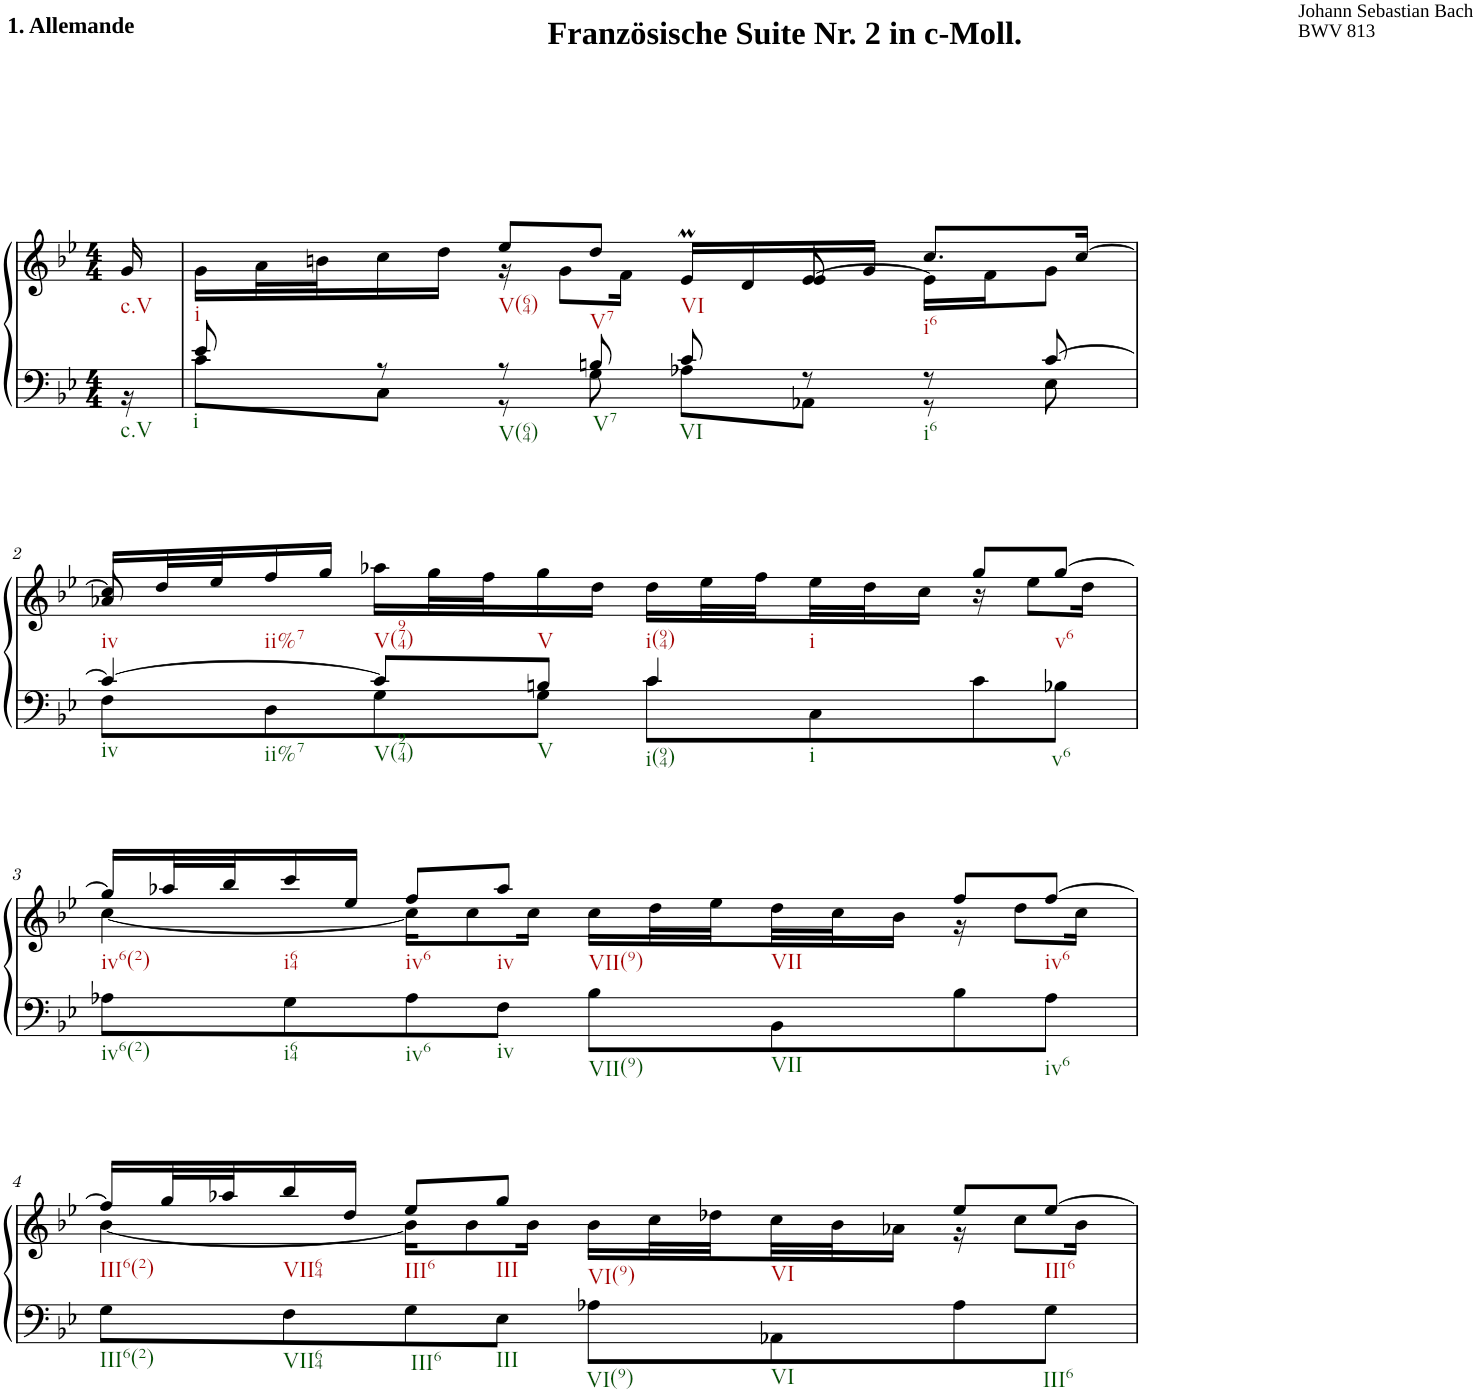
**kern	**kern
*part1	*part1
*staff2	*staff1
*I"unbenannt2	*
*clefF4	*clefG2
*k[b-e-]	*k[b-e-]
*M4/4	*M4/4
=	=
*^	*
!	!	!LO:TX:a:B:t=1. Allemande
!	!	!LO:TX:a:B:t=Französische Suite Nr. 2 in c-Moll.
16ryy	16r	16g/
=1	=1	=1
*	*	*^
*	*	*	*^
8e-/	8c\L	16g\LL	8ryy	4ryy
.	.	32a\L	.	.
.	.	32bn\J	.	.
8r	8C\J	16cc\	16ryy@	.
!	!	!LO:TX:a:t=Johann Sebastian Bach	!	!
!	!	!LO:TX:a:t=BWV 813	!	!
.	.	16dd\JJ	16ryy@	.
8r	8r	8ee-/L	16ryy@	16r
.	.	.	16ryy@	8g\L
8Bn/	8G\	8dd/J	16ryy@	.
.	.	.	16ryy@	16f\Jk
8c/	8A-X\L	8ryy	16ryy@	16e-M/LL
.	.	.	16ryy@	16d/
8r	8AA-X\J	8ryy	[8e-/	16e-/
.	.	.	.	16g/JJ
8r	8r	8.cc/L	16e-\LL]	4ryy
.	.	.	16f\J	.
[8c/	8E-\	.	8g\J	.
.	.	[16cc/Jk	.	.
*	*	*	*v	*v
!!LO:LB:g=z
=2	=2	=2	=2
4c/_	8F\L	16cc/LL]	8a-X/
.	.	32dd/L	.
.	.	32ee-/J	.
.	8D\	16ff/	8ryy
.	.	16gg/JJ	.
*	*	*v	*v
8c/L]	8G\	16aa-X\LL
.	.	32gg\L
.	.	32ff\J
8Bn/J	8G\J	16gg\
.	.	16dd\JJ
4c/	8c\L	16dd\LL
.	.	32ee-\L
.	.	32ff\
.	8C\	32ee-\
.	.	32dd\J
.	.	16cc\JJ
*	*	*^
4ryy	8c\	8gg/L	16r
.	.	.	8ee-\L
.	8B-X\J	[8gg/J	.
.	.	.	16dd\Jk
*v	*v	*	*
!!LO:LB:g=z	!!
=3	=3	=3
8A-X\L	16gg/LL]	[4cc\
.	32aa-X/L	.
.	32bb-/J	.
8G\	16ccc/	.
.	16ee-/JJ	.
8A-\	8ff/L	16cc\KL]
.	.	8cc\
8F\J	8aa-/J	.
.	.	16cc\Jk
8B-\L	8ryy	16cc\LL
.	.	32dd\L
.	.	32ee-\
8BB-\	8ryy	32dd\
.	.	32cc\J
.	.	16b-\JJ
8B-\	8ff/L	16r
.	.	8dd\L
8A-\J	[8ff/J	.
.	.	16cc\Jk
!!LO:LB:g=z	!!
=4	=4	=4
8G\L	16ff/LL]	[4b-\
.	32gg/L	.
.	32aa-X/J	.
8F\	16bb-/	.
.	16dd/JJ	.
8G\	8ee-/L	16b-\KL]
.	.	8b-\
8E-\J	8gg/J	.
.	.	16b-\Jk
8A-X\L	4ryy	16b-\LL
.	.	32cc\L
.	.	32dd-X\
8AA-X\	.	32cc\
.	.	32b-\J
.	.	16a-X\JJ
8A-\	8ee-/L	16r
.	.	8cc\L
8G\J	[8ee-/J	.
.	.	16b-\Jk
*	*v	*v
=	=
*-	*-
